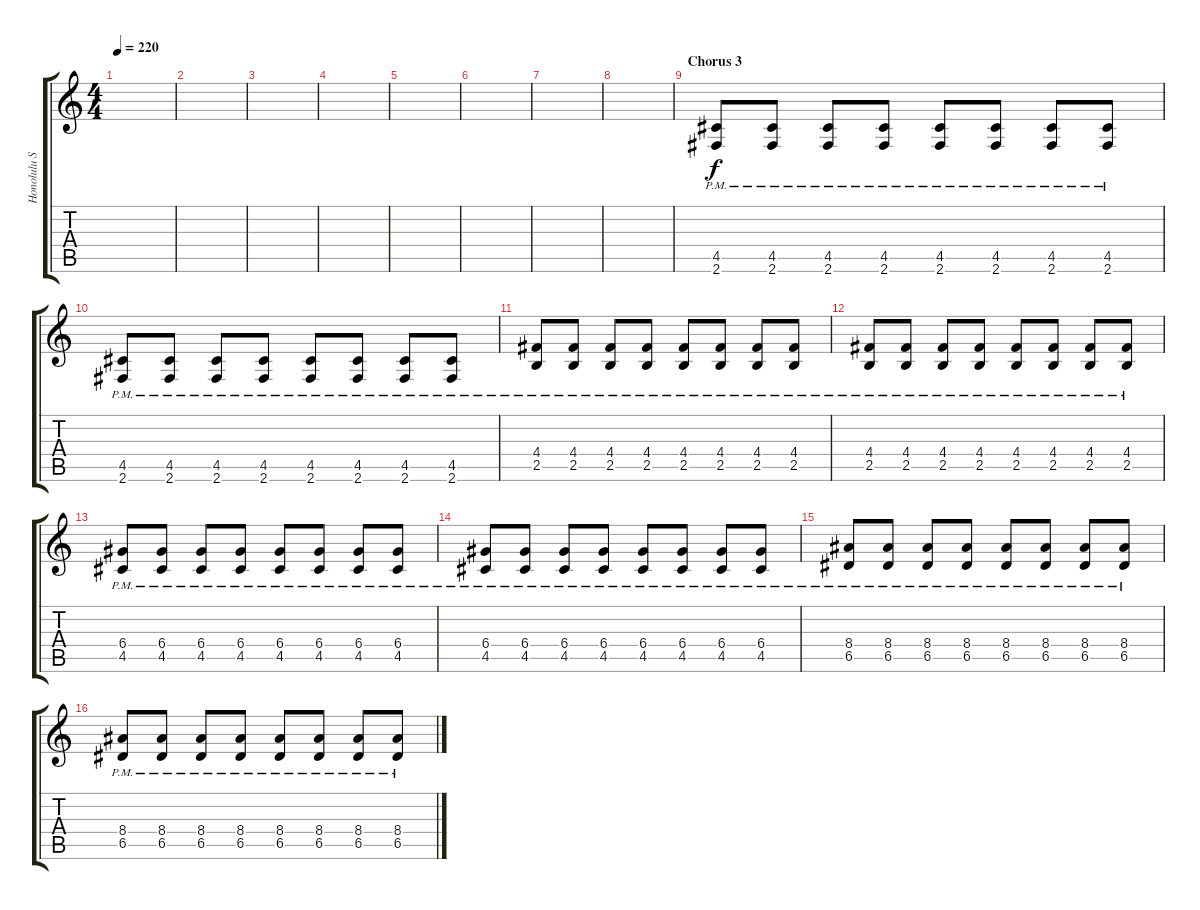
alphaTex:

\track ("Honolulu Silver" "Honolulu S") {instrument distortionguitar}
\staff {score tabs}
\tuning (E4 B3 G3 D3 A2 E2) {hide}
\ts (4 4)
\tempo 220
\clef g2
\ks c
|
|
|
|
|
|
|
|
\section ("" "Chorus 3")
(4.5{pm} 2.6{pm}).8 (4.5{pm} 2.6{pm}).8 (4.5{pm} 2.6{pm}).8 (4.5{pm} 2.6{pm}).8 (4.5{pm} 2.6{pm}).8 (4.5{pm} 2.6{pm}).8 (4.5{pm} 2.6{pm}).8 (4.5{pm} 2.6{pm}).8 |
(4.5{pm} 2.6{pm}).8 (4.5{pm} 2.6{pm}).8 (4.5{pm} 2.6{pm}).8 (4.5{pm} 2.6{pm}).8 (4.5{pm} 2.6{pm}).8 (4.5{pm} 2.6{pm}).8 (4.5{pm} 2.6{pm}).8 (4.5{pm} 2.6{pm}).8 |
(4.4{pm} 2.5{pm}).8 (4.4{pm} 2.5{pm}).8 (4.4{pm} 2.5{pm}).8 (4.4{pm} 2.5{pm}).8 (4.4{pm} 2.5{pm}).8 (4.4{pm} 2.5{pm}).8 (4.4{pm} 2.5{pm}).8 (4.4{pm} 2.5{pm}).8 |
(4.4{pm} 2.5{pm}).8 (4.4{pm} 2.5{pm}).8 (4.4{pm} 2.5{pm}).8 (4.4{pm} 2.5{pm}).8 (4.4{pm} 2.5{pm}).8 (4.4{pm} 2.5{pm}).8 (4.4{pm} 2.5{pm}).8 (4.4{pm} 2.5{pm}).8 |
(6.4{pm} 4.5{pm}).8 (6.4{pm} 4.5{pm}).8 (6.4{pm} 4.5{pm}).8 (6.4{pm} 4.5{pm}).8 (6.4{pm} 4.5{pm}).8 (6.4{pm} 4.5{pm}).8 (6.4{pm} 4.5{pm}).8 (6.4{pm} 4.5{pm}).8 |
(6.4{pm} 4.5{pm}).8 (6.4{pm} 4.5{pm}).8 (6.4{pm} 4.5{pm}).8 (6.4{pm} 4.5{pm}).8 (6.4{pm} 4.5{pm}).8 (6.4{pm} 4.5{pm}).8 (6.4{pm} 4.5{pm}).8 (6.4{pm} 4.5{pm}).8 |
(8.4{pm} 6.5{pm}).8 (8.4{pm} 6.5{pm}).8 (8.4{pm} 6.5{pm}).8 (8.4{pm} 6.5{pm}).8 (8.4{pm} 6.5{pm}).8 (8.4{pm} 6.5{pm}).8 (8.4{pm} 6.5{pm}).8 (8.4{pm} 6.5{pm}).8 |
(8.4{pm} 6.5{pm}).8 (8.4{pm} 6.5{pm}).8 (8.4{pm} 6.5{pm}).8 (8.4{pm} 6.5{pm}).8 (8.4{pm} 6.5{pm}).8 (8.4{pm} 6.5{pm}).8 (8.4{pm} 6.5{pm}).8 (8.4{pm} 6.5{pm}).8
